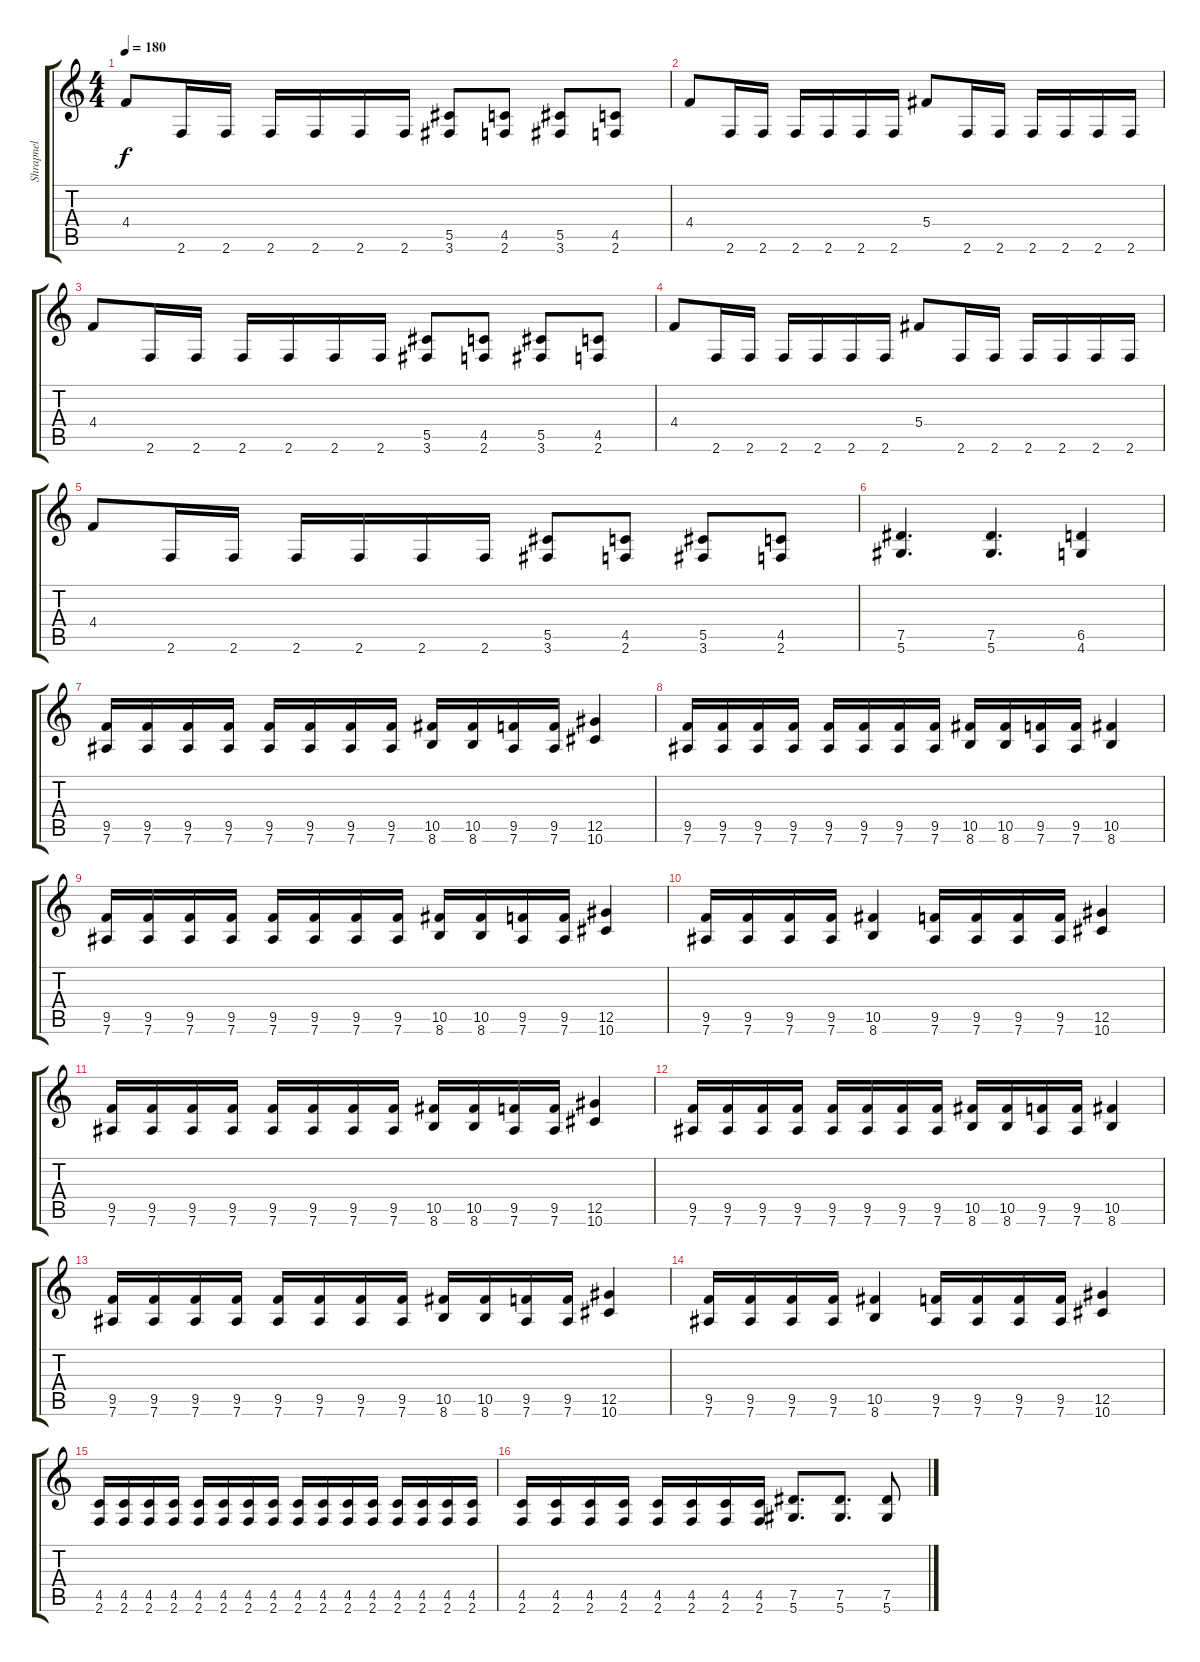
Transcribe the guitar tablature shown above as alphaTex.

\track ("Shrapnel" "Shrapnel") {instrument distortionguitar}
\staff {score tabs}
\tuning (Eb4 Bb3 Gb3 Db3 Ab2 Eb2) {hide}
\ts (4 4)
\tempo 180
\clef g2
\ks c
4.4.8{dy f} 2.6.16 2.6.16 2.6.16 2.6.16 2.6.16 2.6.16 (5.5 3.6).8 (4.5 2.6).8 (5.5 3.6).8 (4.5 2.6).8 |
4.4.8 2.6.16 2.6.16 2.6.16 2.6.16 2.6.16 2.6.16 5.4.8 2.6.16 2.6.16 2.6.16 2.6.16 2.6.16 2.6.16 |
4.4.8 2.6.16 2.6.16 2.6.16 2.6.16 2.6.16 2.6.16 (5.5 3.6).8 (4.5 2.6).8 (5.5 3.6).8 (4.5 2.6).8 |
4.4.8 2.6.16 2.6.16 2.6.16 2.6.16 2.6.16 2.6.16 5.4.8 2.6.16 2.6.16 2.6.16 2.6.16 2.6.16 2.6.16 |
4.4.8 2.6.16 2.6.16 2.6.16 2.6.16 2.6.16 2.6.16 (5.5 3.6).8 (4.5 2.6).8 (5.5 3.6).8 (4.5 2.6).8 |
(7.5 5.6).4{d} (7.5 5.6).4{d} (6.5 4.6).4 |
(9.5 7.6).16 (9.5 7.6).16 (9.5 7.6).16 (9.5 7.6).16 (9.5 7.6).16 (9.5 7.6).16 (9.5 7.6).16 (9.5 7.6).16 (10.5 8.6).16 (10.5 8.6).16 (9.5 7.6).16 (9.5 7.6).16 (12.5 10.6).4 |
(9.5 7.6).16 (9.5 7.6).16 (9.5 7.6).16 (9.5 7.6).16 (9.5 7.6).16 (9.5 7.6).16 (9.5 7.6).16 (9.5 7.6).16 (10.5 8.6).16 (10.5 8.6).16 (9.5 7.6).16 (9.5 7.6).16 (10.5 8.6).4 |
(9.5 7.6).16 (9.5 7.6).16 (9.5 7.6).16 (9.5 7.6).16 (9.5 7.6).16 (9.5 7.6).16 (9.5 7.6).16 (9.5 7.6).16 (10.5 8.6).16 (10.5 8.6).16 (9.5 7.6).16 (9.5 7.6).16 (12.5 10.6).4 |
(9.5 7.6).16 (9.5 7.6).16 (9.5 7.6).16 (9.5 7.6).16 (10.5 8.6).4 (9.5 7.6).16 (9.5 7.6).16 (9.5 7.6).16 (9.5 7.6).16 (12.5 10.6).4 |
(9.5 7.6).16 (9.5 7.6).16 (9.5 7.6).16 (9.5 7.6).16 (9.5 7.6).16 (9.5 7.6).16 (9.5 7.6).16 (9.5 7.6).16 (10.5 8.6).16 (10.5 8.6).16 (9.5 7.6).16 (9.5 7.6).16 (12.5 10.6).4 |
(9.5 7.6).16 (9.5 7.6).16 (9.5 7.6).16 (9.5 7.6).16 (9.5 7.6).16 (9.5 7.6).16 (9.5 7.6).16 (9.5 7.6).16 (10.5 8.6).16 (10.5 8.6).16 (9.5 7.6).16 (9.5 7.6).16 (10.5 8.6).4 |
(9.5 7.6).16 (9.5 7.6).16 (9.5 7.6).16 (9.5 7.6).16 (9.5 7.6).16 (9.5 7.6).16 (9.5 7.6).16 (9.5 7.6).16 (10.5 8.6).16 (10.5 8.6).16 (9.5 7.6).16 (9.5 7.6).16 (12.5 10.6).4 |
(9.5 7.6).16 (9.5 7.6).16 (9.5 7.6).16 (9.5 7.6).16 (10.5 8.6).4 (9.5 7.6).16 (9.5 7.6).16 (9.5 7.6).16 (9.5 7.6).16 (12.5 10.6).4 |
(4.5 2.6).16 (4.5 2.6).16 (4.5 2.6).16 (4.5 2.6).16 (4.5 2.6).16 (4.5 2.6).16 (4.5 2.6).16 (4.5 2.6).16 (4.5 2.6).16 (4.5 2.6).16 (4.5 2.6).16 (4.5 2.6).16 (4.5 2.6).16 (4.5 2.6).16 (4.5 2.6).16 (4.5 2.6).16 |
(4.5 2.6).16 (4.5 2.6).16 (4.5 2.6).16 (4.5 2.6).16 (4.5 2.6).16 (4.5 2.6).16 (4.5 2.6).16 (4.5 2.6).16 (7.5 5.6).8{d} (7.5 5.6).8{d} (7.5 5.6).8
